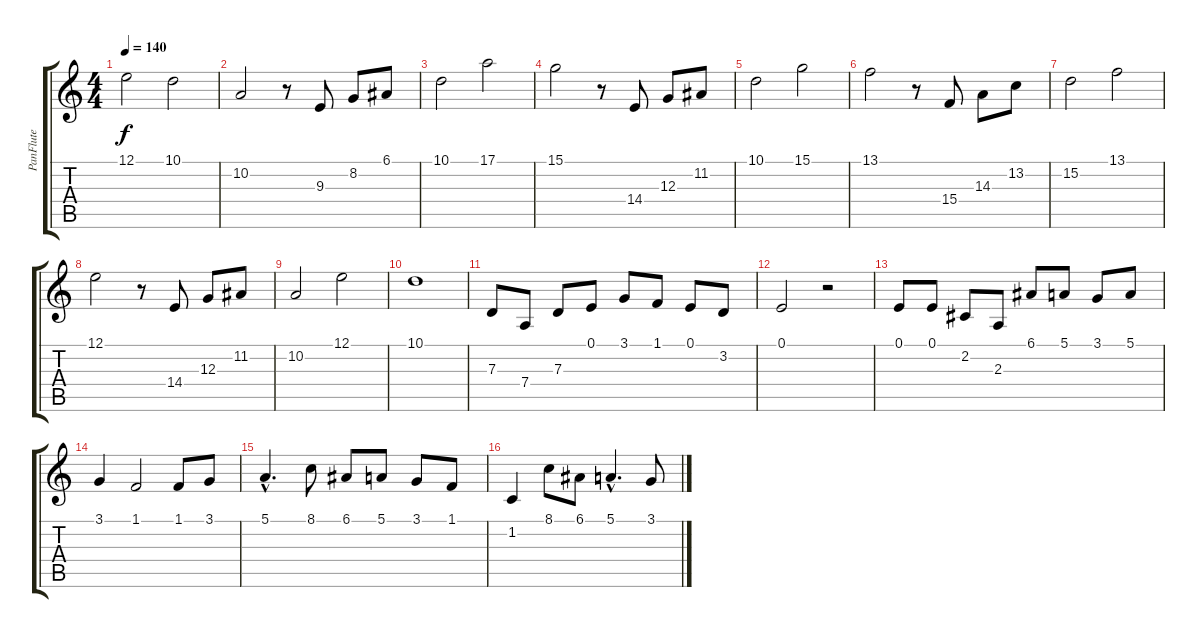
\track ("PanFlute" "PanFlute") {instrument panflute}
\staff {score tabs}
\tuning (E4 B3 G3 D3 A2 E2) {hide}
\ts (4 4)
\tempo 140
\clef g2
\ks c
12.1.2{dy f} 10.1.2 |
10.2.2 r.8 9.3.8 8.2.8 6.1.8 |
10.1.2 17.1.2 |
15.1.2 r.8 14.4.8 12.3.8 11.2.8 |
10.1.2 15.1.2 |
13.1.2 r.8 15.4.8 14.3.8 13.2.8 |
15.2.2 13.1.2 |
12.1.2 r.8 14.4.8 12.3.8 11.2.8 |
10.2.2 12.1.2 |
10.1.1 |
7.3.8 7.4.8 7.3.8 0.1.8 3.1.8 1.1.8 0.1.8 3.2.8 |
0.1.2 r.2 |
0.1.8 0.1.8 2.2.8 2.3.8 6.1.8 5.1.8 3.1.8 5.1.8 |
3.1.4 1.1.2 1.1.8 3.1.8 |
5.1{hac}.4{d} 8.1.8 6.1.8 5.1.8 3.1.8 1.1.8 |
1.2.4 8.1.8 6.1.8 5.1{hac}.4{d} 3.1.8
